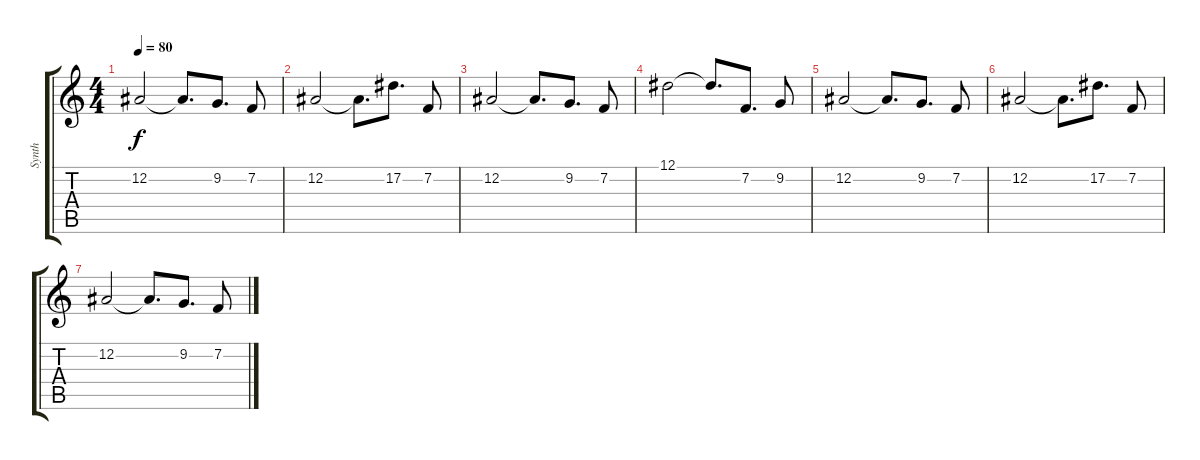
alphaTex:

\track ("Synth" "Synth") {instrument drawbarorgan}
\staff {score tabs}
\tuning (Eb4 Bb3 Gb3 Db3 Ab2 Eb2) {hide}
\ts (4 4)
\tempo 80
\clef g2
\ks c
12.2.2{dy f} 12.2{t}.8{d} 9.2.8{d} 7.2.8 |
12.2.2 12.2{t}.8{d} 17.2.8{d} 7.2.8 |
12.2.2 12.2{t}.8{d} 9.2.8{d} 7.2.8 |
12.1.2 12.1{t}.8{d} 7.2.8{d} 9.2.8 |
12.2.2 12.2{t}.8{d} 9.2.8{d} 7.2.8 |
12.2.2 12.2{t}.8{d} 17.2.8{d} 7.2.8 |
12.2.2 12.2{t}.8{d} 9.2.8{d} 7.2.8
